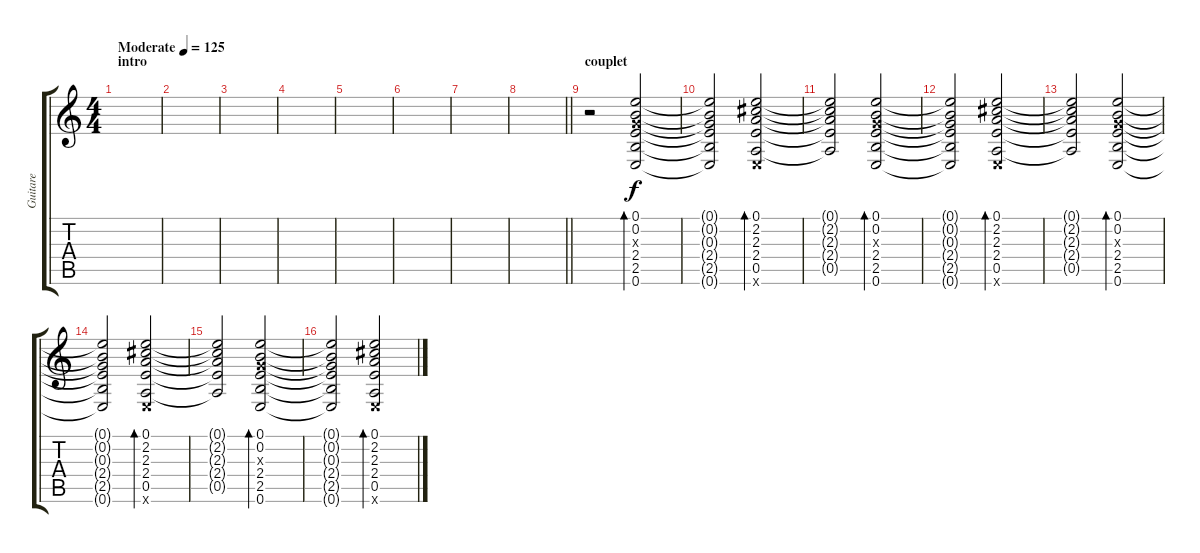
\track ("Guitare" "Guitare") {instrument acousticguitarnylon}
\staff {score tabs}
\tuning (E4 B3 G3 D3 A2 E2) {hide}
\ts (4 4)
\section ("" "intro")
\tempo (125 "Moderate")
\clef g2
\ks c
|
|
|
|
|
|
|
\barLineRight lightlight
|
\section ("" "couplet")
r.2 (0.1 0.2 0.3{x} 2.4 2.5 0.6).2{bd 60} |
(0.1{t} 0.2{t} 0.3{t} 2.4{t} 2.5{t} 0.6{t}).2 (0.1 2.2 2.3 2.4 0.5 0.6{x}).2{bd 60} |
(0.1{t} 2.2{t} 2.3{t} 2.4{t} 0.5{t}).2 (0.1 0.2 0.3{x} 2.4 2.5 0.6).2{bd 60} |
(0.1{t} 0.2{t} 0.3{t} 2.4{t} 2.5{t} 0.6{t}).2 (0.1 2.2 2.3 2.4 0.5 0.6{x}).2{bd 60} |
(0.1{t} 2.2{t} 2.3{t} 2.4{t} 0.5{t}).2 (0.1 0.2 0.3{x} 2.4 2.5 0.6).2{bd 60} |
(0.1{t} 0.2{t} 0.3{t} 2.4{t} 2.5{t} 0.6{t}).2 (0.1 2.2 2.3 2.4 0.5 0.6{x}).2{bd 60} |
(0.1{t} 2.2{t} 2.3{t} 2.4{t} 0.5{t}).2 (0.1 0.2 0.3{x} 2.4 2.5 0.6).2{bd 60} |
(0.1{t} 0.2{t} 0.3{t} 2.4{t} 2.5{t} 0.6{t}).2 (0.1 2.2 2.3 2.4 0.5 0.6{x}).2{bd 60}
